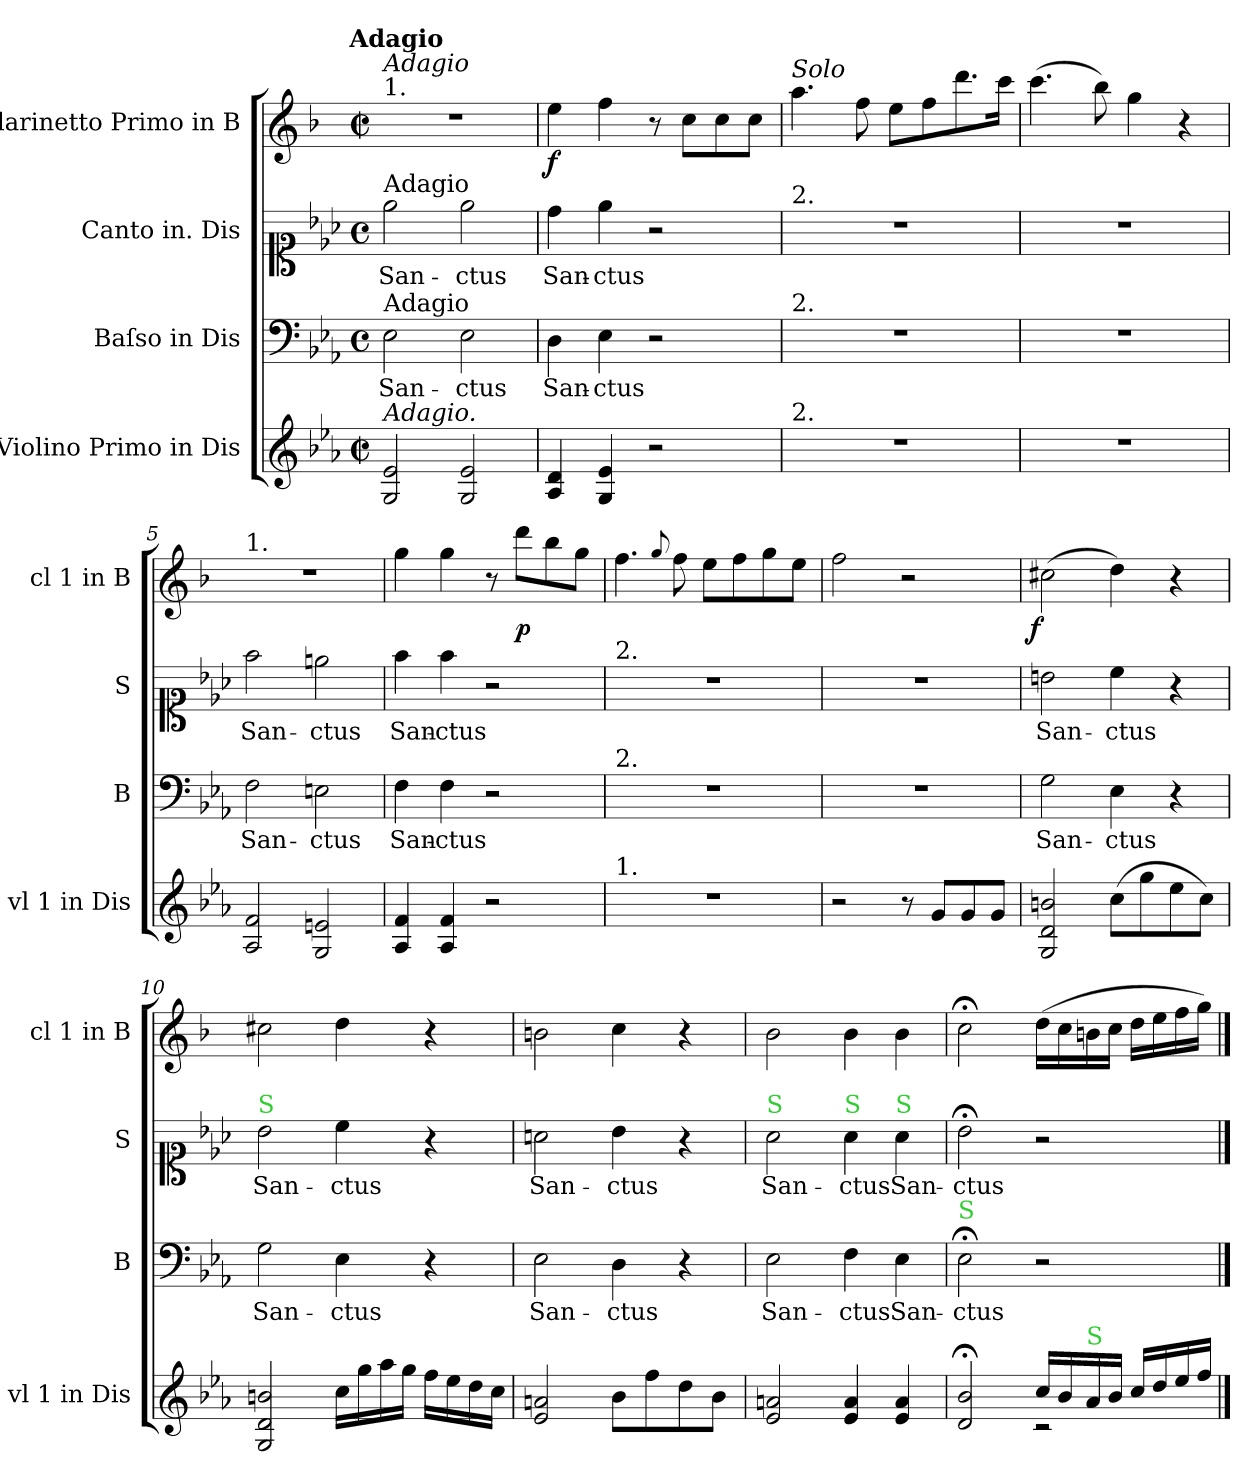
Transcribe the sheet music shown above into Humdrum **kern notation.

**kern	**dynam	**kern	**text	**kern	**text	**kern	**dynam
*part4	*part4	*part3	*part3	*part2	*part2	*part1	*part1
*staff4	*staff4	*staff3	*staff3	*staff2	*staff2	*staff1	*staff1
*I"Violino Primo in Dis	*	*I"Baſso in Dis	*	*I"Canto in. Dis	*	*I"Clarinetto Primo in B	*
*I'vl 1 in Dis	*	*I'B	*	*I'S	*	*I'cl 1 in B	*
*clefG2	*	*clefF4	*	*clefC1	*	*clefG2	*
*	*	*	*	*	*	*ITrd1c2	*
*k[b-e-a-]	*	*k[b-e-a-]	*	*k[b-e-a-]	*	*k[b-e-a-]	*
*E-:	*	*E-:	*	*E-:	*	*E-:	*
!!LO:TX:omd:t=Adagio
*M2/2	*	*M2/2	*	*M2/2	*	*M2/2	*
*met(c|)	*	*met(c)	*	*met(c)	*	*met(c|)	*
*MM56	*	*MM56	*	*MM56	*	*MM56	*
=1	=1	=1	=1	=1	=1	=1	=1
!	!	!	!	!	!	!LO:TX:a:t=1.	!
!	!	!	!	!	!	!LO:TX:a:i:t=Adagio	!
!	!	!	!	!LO:TX:a:t=Adagio	!	!	!
!	!	!LO:TX:a:t=Adagio	!	!	!	!	!
!LO:TX:a:i:t=Adagio.	!	!	!	!	!	!	!
!	!LO:DY:b:rj	!	!	!	!	!	!
2G/ 2e-/	for.	2E-\	San-	2ee-\	San-	1r	.
2G/ 2e-/	.	2E-\	-ctus	2ee-\	-ctus	.	.
=2	=2	=2	=2	=2	=2	=2	=2
!	!	!	!LO:LY:i	!	!	!	!LO:DY:b
4A-/ 4d/	.	4D\	San-	4dd\	San-	4dd\	f.
!	!	!	!LO:LY:i	!	!	!	!
4G/ 4e-/	.	4E-\	-ctus	4ee-\	-ctus	4ee-\	.
2r	.	2r	.	2r	.	8r	.
.	.	.	.	.	.	8b-\L	.
.	.	.	.	.	.	8b-\	.
.	.	.	.	.	.	8b-\J	.
=3	=3	=3	=3	=3	=3	=3	=3
!	!	!	!	!	!	!LO:TX:a:i:t=Solo	!
!	!	!	!	!LO:TX:a:t=2.	!	!	!
!	!	!LO:TX:a:t=2.	!	!	!	!	!
!LO:TX:a:t=2.	!	!	!	!	!	!	!
1r	.	1r	.	1r	.	4.gg\	.
.	.	.	.	.	.	8ee-\	.
.	.	.	.	.	.	8dd\L	.
.	.	.	.	.	.	8ee-\	.
.	.	.	.	.	.	8.ccc\	.
.	.	.	.	.	.	16bb-\Jk	.
=4	=4	=4	=4	=4	=4	=4	=4
1r	.	1r	.	1r	.	(>4.bb-\	.
.	.	.	.	.	.	8aa-\)	.
.	.	.	.	.	.	4ff\	.
.	.	.	.	.	.	4r	.
=5	=5	=5	=5	=5	=5	=5	=5
!	!	!	!	!	!	!LO:TX:a:t=1.	!
2A-/ 2f/	.	2F\	San-	2ff\	San-	1r	.
2G/ 2en/	.	2En\	-ctus	2een\	-ctus	.	.
=6	=6	=6	=6	=6	=6	=6	=6
!	!	!	!LO:LY:i	!	!	!	!
4A-/ 4f/	.	4F\	San-	4ff\	San-	4ff\	.
!	!	!	!LO:LY:i	!	!	!	!
4A-/ 4f/	.	4F\	-ctus	4ff\	-ctus	4ff\	.
2r	.	2r	.	2r	.	8r	.
.	.	.	.	.	.	8ccc\L	p.
.	.	.	.	.	.	8aa-\	.
.	.	.	.	.	.	8ff\J	.
=7	=7	=7	=7	=7	=7	=7	=7
!	!	!	!	!LO:TX:a:t=2.	!	!	!
!	!	!LO:TX:a:t=2.	!	!	!	!	!
!LO:TX:a:t=1.	!	!	!	!	!	!	!
1r	.	1r	.	1r	.	4.ee-\	.
.	.	.	.	.	.	8qqff/	.
.	.	.	.	.	.	8ee-\	.
.	.	.	.	.	.	8dd\L	.
.	.	.	.	.	.	8ee-\	.
.	.	.	.	.	.	8ff\	.
.	.	.	.	.	.	8dd\J	.
=8	=8	=8	=8	=8	=8	=8	=8
2r	.	1r	.	1r	.	2ee-\	.
8r	.	.	.	.	.	2r	.
8g/L	.	.	.	.	.	.	.
8g/	.	.	.	.	.	.	.
8g/J	.	.	.	.	.	.	.
=9	=9	=9	=9	=9	=9	=9	=9
!	!	!	!	!	!	!	!LO:DY:b:rj
2G/ 2d/ 2bn/	.	2G\	San-	2bn\	San-	(>2bn\	f.
(>8cc\L	.	4E-\	-ctus	4cc\	-ctus	4cc\)	.
8gg\	.	.	.	.	.	.	.
8ee-\	.	4r	.	4r	.	4r	.
8cc\J)	.	.	.	.	.	.	.
=10	=10	=10	=10	=10	=10	=10	=10
!	!	!	!	!LO:TX:a:color=limegreen:t=S	!	!	!
2G/ 2d/ 2bn/	.	2G\	San-	2b-\	San-	2bn\	.
16cc\LL	.	4E-\	-ctus	4cc\	-ctus	4cc\	.
16gg\	.	.	.	.	.	.	.
16aa-\	.	.	.	.	.	.	.
16gg\JJ	.	.	.	.	.	.	.
16ff\LL	.	4r	.	4r	.	4r	.
16ee-\	.	.	.	.	.	.	.
16dd\	.	.	.	.	.	.	.
16cc\JJ	.	.	.	.	.	.	.
=11	=11	=11	=11	=11	=11	=11	=11
2e-/ 2an/	.	2E-\	San-	2an\	San-	2an\	.
8b-\L	.	4D\	-ctus	4b-\	-ctus	4b-\	.
8ff\	.	.	.	.	.	.	.
8dd\	.	4r	.	4r	.	4r	.
8b-\J	.	.	.	.	.	.	.
=12	=12	=12	=12	=12	=12	=12	=12
!	!	!	!	!LO:TX:a:color=limegreen:t=S	!	!	!
2e-/ 2an/	.	2E-\	San-	2a-\	San-	2a-\	.
!	!	!	!	!LO:TX:a:color=limegreen:t=S	!	!	!
4e-/ 4a/	.	4F\	-ctus	4a-\	-ctus	4a-\	.
!	!	!	!	!LO:TX:a:color=limegreen:t=S	!	!	!
4e-/ 4a/	.	4E-\	San-	4a-\	San-	4a-\	.
=13	=13	=13	=13	=13	=13	=13	=13
*^	*	*	*	*	*	*	*
!	!	!	!LO:TX:a:color=limegreen:t=S	!	!	!	!	!
2d;</ 2b-;</	2ryy	.	2E-;<\	-ctus	2b-;<\	-ctus	2b-;<\	.
16cc!/LL	2r	.	2r	.	2r	.	(>16cc!\LL	.
16b-!/	.	.	.	.	.	.	16b-!\	.
!LO:TX:a:color=limegreen:t=S	!	!	!	!	!	!	!	!
16a-!/	.	.	.	.	.	.	16an!\	.
16b-!/JJ	.	.	.	.	.	.	16b-!\JJ	.
16cc!/LL	.	.	.	.	.	.	16cc!\LL	.
16dd!/	.	.	.	.	.	.	16dd!\	.
16ee-!/	.	.	.	.	.	.	16ee-!\	.
16ff!/JJ	.	.	.	.	.	.	16ff!\JJ)	.
*v	*v	*	*	*	*	*	*	*
==	==	==	==	==	==	==	==
*-	*-	*-	*-	*-	*-	*-	*-
